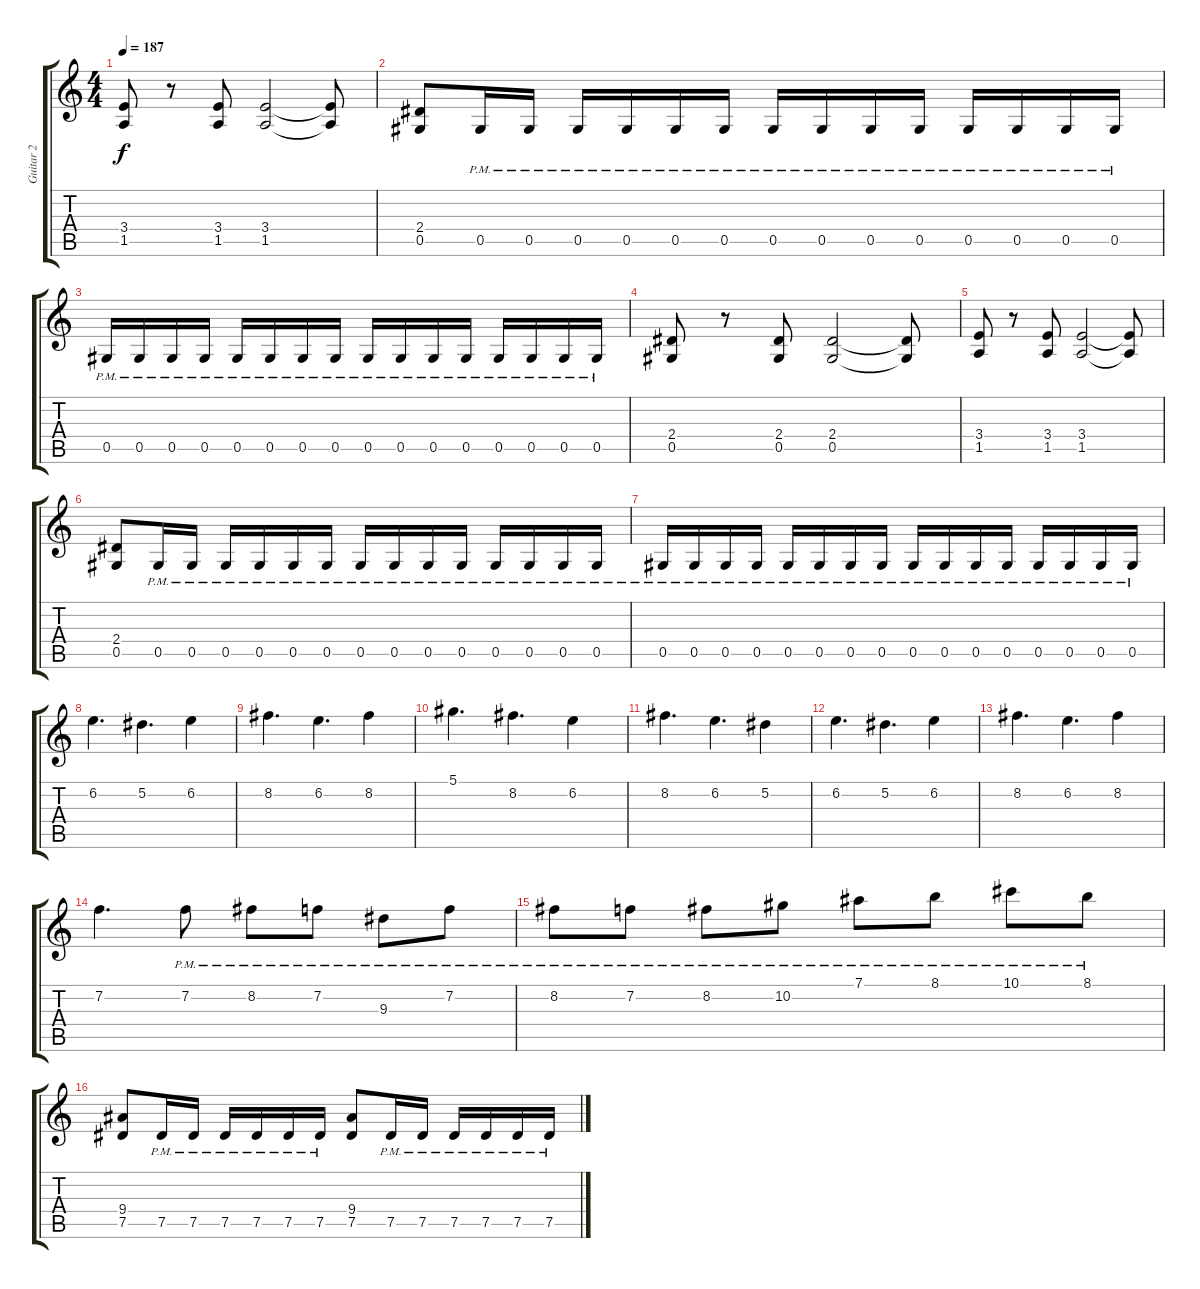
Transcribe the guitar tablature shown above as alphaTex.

\track ("Guitar 2" "Guitar 2") {instrument overdrivenguitar}
\staff {score tabs}
\tuning (Eb4 Bb3 Gb3 Db3 Ab2 Eb2) {hide}
\ts (4 4)
\tempo 187
\clef g2
\ks c
(3.4 1.5).8{dy f} r.8 (3.4 1.5).8 (3.4 1.5).2 (3.4{t} 1.5{t}).8 |
(2.4 0.5).8 0.5{pm}.16 0.5{pm}.16 0.5{pm}.16 0.5{pm}.16 0.5{pm}.16 0.5{pm}.16 0.5{pm}.16 0.5{pm}.16 0.5{pm}.16 0.5{pm}.16 0.5{pm}.16 0.5{pm}.16 0.5{pm}.16 0.5{pm}.16 |
0.5{pm}.16 0.5{pm}.16 0.5{pm}.16 0.5{pm}.16 0.5{pm}.16 0.5{pm}.16 0.5{pm}.16 0.5{pm}.16 0.5{pm}.16 0.5{pm}.16 0.5{pm}.16 0.5{pm}.16 0.5{pm}.16 0.5{pm}.16 0.5{pm}.16 0.5{pm}.16 |
(2.4 0.5).8 r.8 (2.4 0.5).8 (2.4 0.5).2 (2.4{t} 0.5{t}).8 |
(3.4 1.5).8 r.8 (3.4 1.5).8 (3.4 1.5).2 (3.4{t} 1.5{t}).8 |
(2.4 0.5).8 0.5{pm}.16 0.5{pm}.16 0.5{pm}.16 0.5{pm}.16 0.5{pm}.16 0.5{pm}.16 0.5{pm}.16 0.5{pm}.16 0.5{pm}.16 0.5{pm}.16 0.5{pm}.16 0.5{pm}.16 0.5{pm}.16 0.5{pm}.16 |
0.5{pm}.16 0.5{pm}.16 0.5{pm}.16 0.5{pm}.16 0.5{pm}.16 0.5{pm}.16 0.5{pm}.16 0.5{pm}.16 0.5{pm}.16 0.5{pm}.16 0.5{pm}.16 0.5{pm}.16 0.5{pm}.16 0.5{pm}.16 0.5{pm}.16 0.5{pm}.16 |
6.2.4{d} 5.2.4{d} 6.2.4 |
8.2.4{d} 6.2.4{d} 8.2.4 |
5.1.4{d} 8.2.4{d} 6.2.4 |
8.2.4{d} 6.2.4{d} 5.2.4 |
6.2.4{d} 5.2.4{d} 6.2.4 |
8.2.4{d} 6.2.4{d} 8.2.4 |
7.2.4{d} 7.2{pm}.8 8.2{pm}.8 7.2{pm}.8 9.3{pm}.8 7.2{pm}.8 |
8.2{pm}.8 7.2{pm}.8 8.2{pm}.8 10.2{pm}.8 7.1{pm}.8 8.1{pm}.8 10.1{pm}.8 8.1{pm}.8 |
(9.4 7.5).8 7.5{pm}.16 7.5{pm}.16 7.5{pm}.16 7.5{pm}.16 7.5{pm}.16 7.5{pm}.16 (9.4 7.5).8 7.5{pm}.16 7.5{pm}.16 7.5{pm}.16 7.5{pm}.16 7.5{pm}.16 7.5{pm}.16
